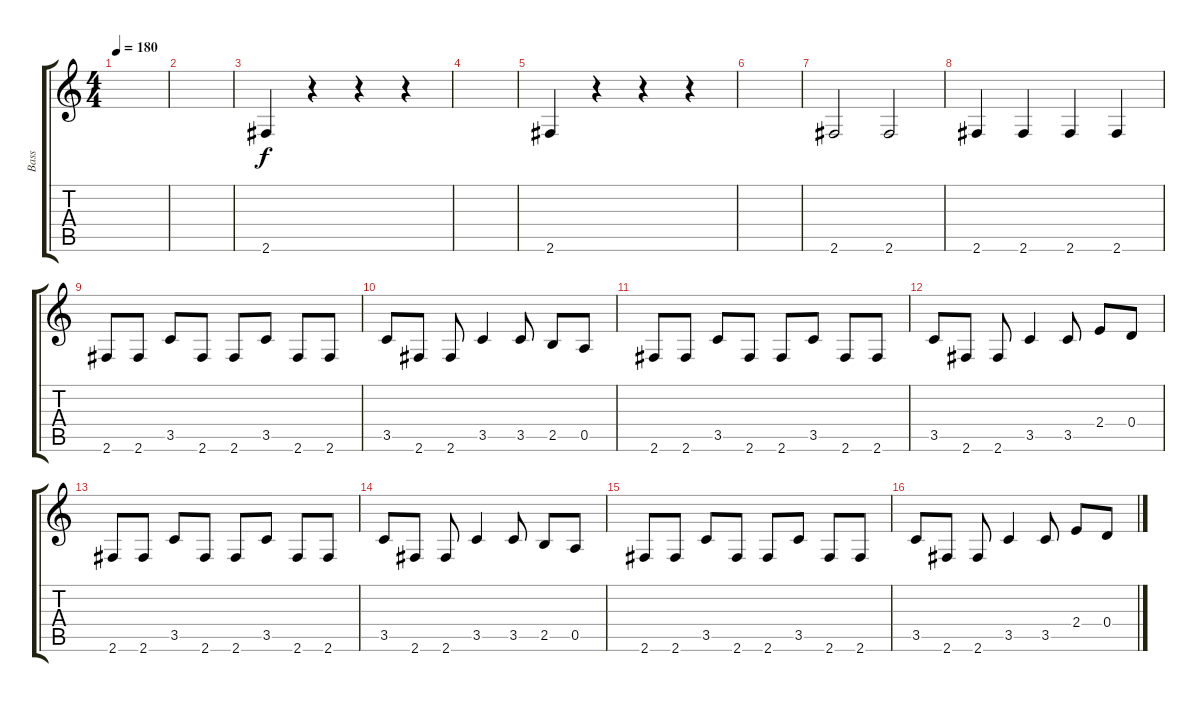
\track ("Bass" "Bass") {instrument electricbassfinger}
\staff {score tabs}
\tuning (E4 B3 G3 D3 A2 E2) {hide}
\ts (4 4)
\tempo 180
\clef g2
\ks c
|
|
2.6.4 r.4 r.4 r.4 |
|
2.6.4 r.4 r.4 r.4 |
|
2.6.2 2.6.2 |
2.6.4 2.6.4 2.6.4 2.6.4 |
2.6.8 2.6.8 3.5.8 2.6.8 2.6.8 3.5.8 2.6.8 2.6.8 |
3.5.8 2.6.8 2.6.8 3.5.4 3.5.8 2.5.8 0.5.8 |
2.6.8 2.6.8 3.5.8 2.6.8 2.6.8 3.5.8 2.6.8 2.6.8 |
3.5.8 2.6.8 2.6.8 3.5.4 3.5.8 2.4.8 0.4.8 |
2.6.8 2.6.8 3.5.8 2.6.8 2.6.8 3.5.8 2.6.8 2.6.8 |
3.5.8 2.6.8 2.6.8 3.5.4 3.5.8 2.5.8 0.5.8 |
2.6.8 2.6.8 3.5.8 2.6.8 2.6.8 3.5.8 2.6.8 2.6.8 |
3.5.8 2.6.8 2.6.8 3.5.4 3.5.8 2.4.8 0.4.8
